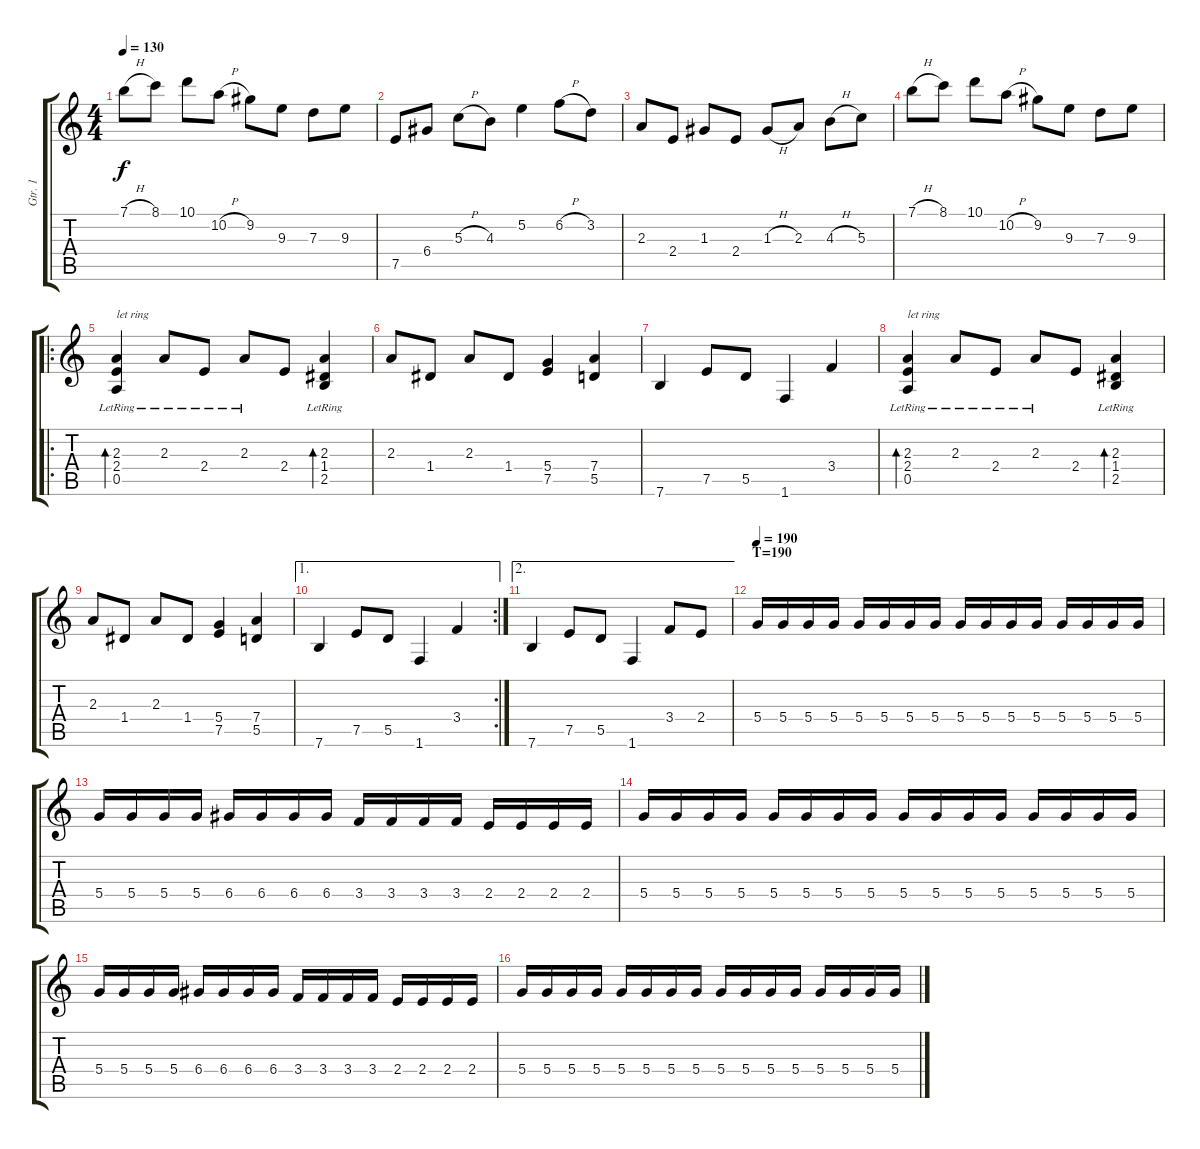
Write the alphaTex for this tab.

\track ("Gtr. 1" "Gtr. 1") {instrument distortionguitar}
\staff {score tabs}
\tuning (E4 B3 G3 D3 A2 E2) {hide}
\ts (4 4)
\tempo 130
\clef g2
\ks c
7.1{h}.8{dy f} 8.1.8 10.1.8 10.2{h}.8 9.2.8 9.3.8 7.3.8 9.3.8 |
7.5.8 6.4.8 5.3{h}.8 4.3.8 5.2.4 6.2{h}.8 3.2.8 |
2.3.8 2.4.8 1.3.8 2.4.8 1.3{h}.8 2.3.8 4.3{h}.8 5.3.8 |
7.1{h}.8 8.1.8 10.1.8 10.2{h}.8 9.2.8 9.3.8 7.3.8 9.3.8 |
\ro
(2.3 2.4{lr} 0.5{lr}).4{bd 120 txt "let ring"} 2.3{lr}.8 2.4{lr}.8 2.3{lr}.8 2.4.8 (2.3 1.4{lr} 2.5{lr}).4{bd 120} |
2.3.8 1.4.8 2.3.8 1.4.8 (5.4 7.5).4 (7.4 5.5).4 |
7.6.4 7.5.8 5.5.8 1.6.4 3.4.4 |
(2.3 2.4{lr} 0.5{lr}).4{bd 120 txt "let ring"} 2.3{lr}.8 2.4{lr}.8 2.3{lr}.8 2.4.8 (2.3 1.4{lr} 2.5{lr}).4{bd 120} |
2.3.8 1.4.8 2.3.8 1.4.8 (5.4 7.5).4 (7.4 5.5).4 |
\ae 1
\rc 2
7.6.4 7.5.8 5.5.8 1.6.4 3.4.4 |
\ae 2
7.6.4 7.5.8 5.5.8 1.6.4 3.4.8 2.4.8 |
\section ("" "T=190")
\tempo 190
5.4.16 5.4.16 5.4.16 5.4.16 5.4.16 5.4.16 5.4.16 5.4.16 5.4.16 5.4.16 5.4.16 5.4.16 5.4.16 5.4.16 5.4.16 5.4.16 |
5.4.16 5.4.16 5.4.16 5.4.16 6.4.16 6.4.16 6.4.16 6.4.16 3.4.16 3.4.16 3.4.16 3.4.16 2.4.16 2.4.16 2.4.16 2.4.16 |
5.4.16 5.4.16 5.4.16 5.4.16 5.4.16 5.4.16 5.4.16 5.4.16 5.4.16 5.4.16 5.4.16 5.4.16 5.4.16 5.4.16 5.4.16 5.4.16 |
5.4.16 5.4.16 5.4.16 5.4.16 6.4.16 6.4.16 6.4.16 6.4.16 3.4.16 3.4.16 3.4.16 3.4.16 2.4.16 2.4.16 2.4.16 2.4.16 |
5.4.16 5.4.16 5.4.16 5.4.16 5.4.16 5.4.16 5.4.16 5.4.16 5.4.16 5.4.16 5.4.16 5.4.16 5.4.16 5.4.16 5.4.16 5.4.16
